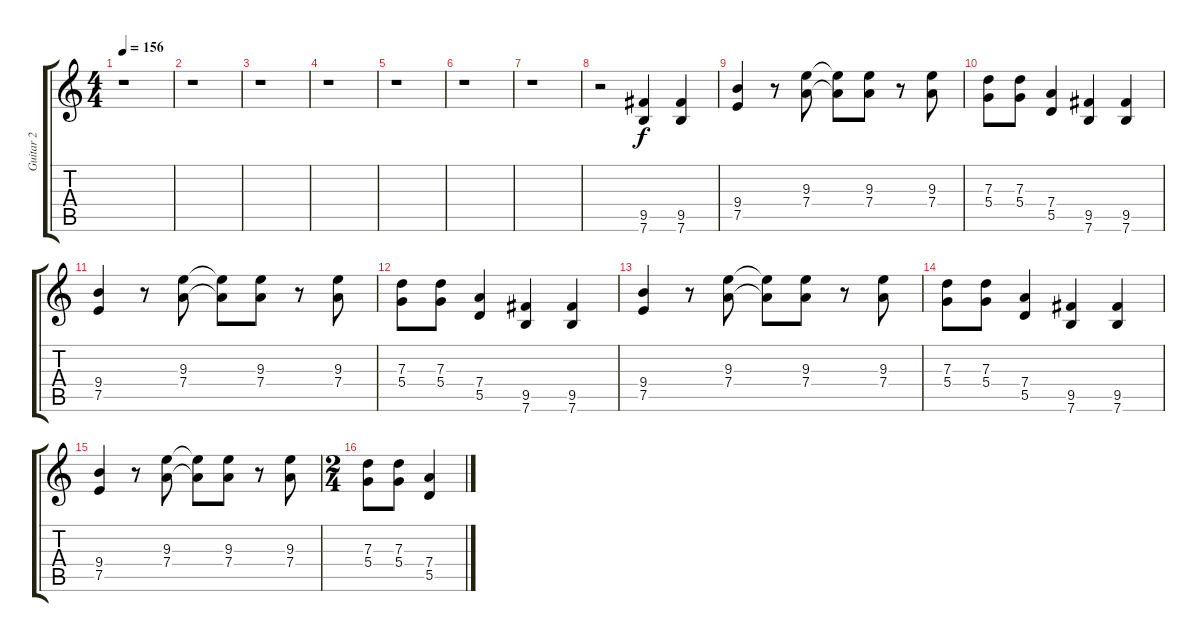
\track ("Guitar 2" "Guitar 2") {instrument overdrivenguitar}
\staff {score tabs}
\tuning (E4 B3 G3 D3 A2 E2) {hide}
\ts (4 4)
\tempo 156
\clef g2
\ks c
r.1{dy f} |
r.1 |
r.1 |
r.1 |
r.1 |
r.1 |
r.1 |
r.2 (9.5 7.6).4 (9.5 7.6).4 |
(9.4 7.5).4 r.8 (9.3 7.4).8 (9.3{t} 7.4{t}).8 (9.3 7.4).8 r.8 (9.3 7.4).8 |
(7.3 5.4).8 (7.3 5.4).8 (7.4 5.5).4 (9.5 7.6).4 (9.5 7.6).4 |
(9.4 7.5).4 r.8 (9.3 7.4).8 (9.3{t} 7.4{t}).8 (9.3 7.4).8 r.8 (9.3 7.4).8 |
(7.3 5.4).8 (7.3 5.4).8 (7.4 5.5).4 (9.5 7.6).4 (9.5 7.6).4 |
(9.4 7.5).4 r.8 (9.3 7.4).8 (9.3{t} 7.4{t}).8 (9.3 7.4).8 r.8 (9.3 7.4).8 |
(7.3 5.4).8 (7.3 5.4).8 (7.4 5.5).4 (9.5 7.6).4 (9.5 7.6).4 |
(9.4 7.5).4 r.8 (9.3 7.4).8 (9.3{t} 7.4{t}).8 (9.3 7.4).8 r.8 (9.3 7.4).8 |
\ts (2 4)
(7.3 5.4).8 (7.3 5.4).8 (7.4 5.5).4
